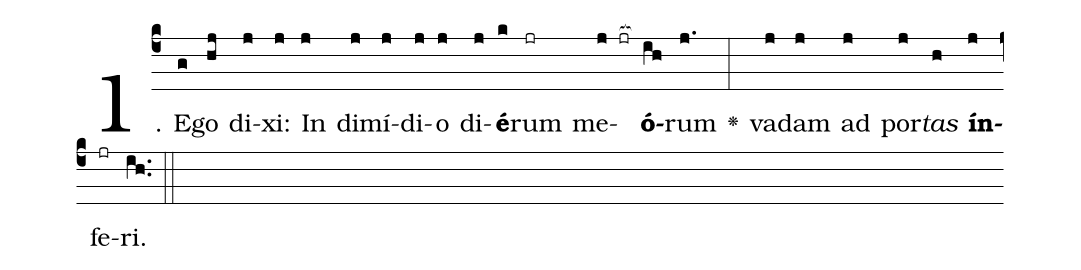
%%
(c4)1. E(g)go(hj) di(j)xi:(j) In(j) di(j)mí(j)di(j)o(j) di(j)<b>é</b>(k)rum(jr) me(j jr[ocb:1{])<b>ó</b>(ih[ocb:0}])rum(j.) <v>\greheightstar</v>(:) va(j)dam(j) ad(j) por(j)<i>tas</i>(h) <b>ín</b>(j)fe(jr)ri.(ih..) (::)

%E(j) u(j) o(j) u(h) a(j) e.(ih..) (::)
